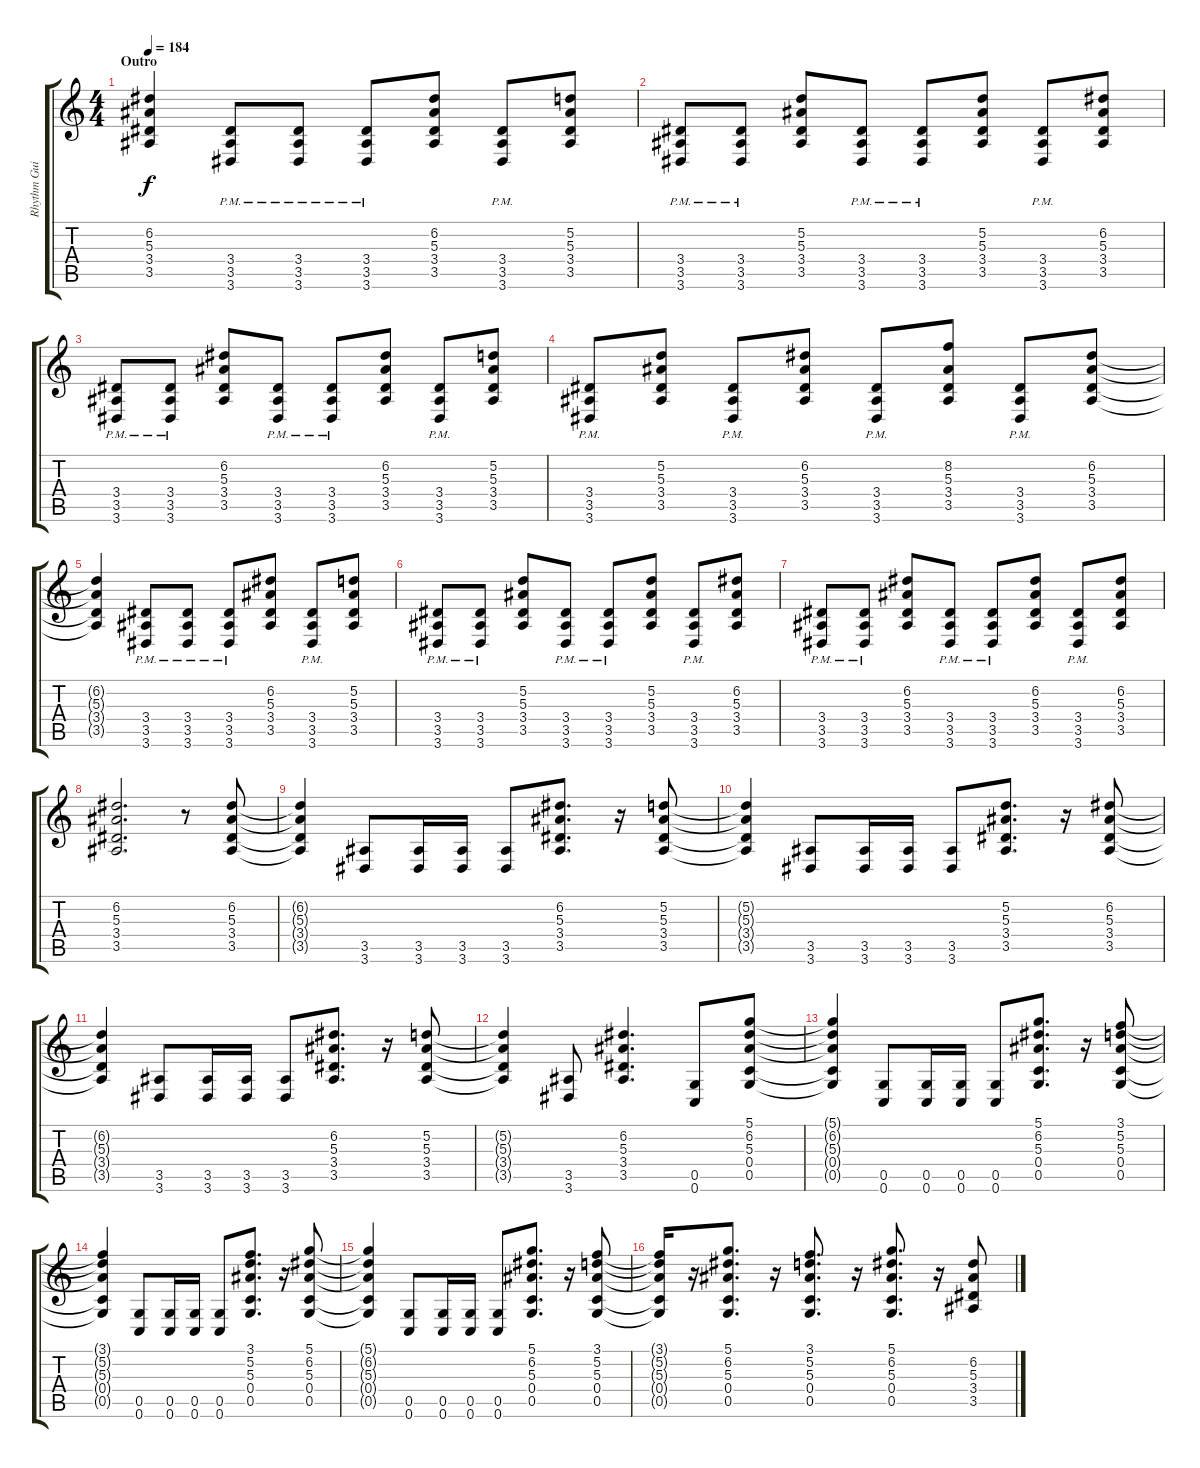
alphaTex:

\track ("Rhythm Guitar" "Rhythm Gui") {instrument electricguitarclean}
\staff {score tabs}
\tuning (D4 A3 F3 C3 G2 C2) {hide}
\ts (4 4)
\section ("" "Outro")
\tempo 184
\clef g2
\ks c
(6.2{t} 5.3{t} 3.4{t} 3.5{t}).4{dy f} (3.4{pm} 3.5{pm} 3.6{pm}).8 (3.4{pm} 3.5{pm} 3.6{pm}).8 (3.4{pm} 3.5{pm} 3.6{pm}).8 (6.2 5.3 3.4 3.5).8 (3.4{pm} 3.5{pm} 3.6{pm}).8 (5.2 5.3 3.4 3.5).8 |
(3.4{pm} 3.5{pm} 3.6{pm}).8 (3.4{pm} 3.5{pm} 3.6{pm}).8 (5.2 5.3 3.4 3.5).8 (3.4{pm} 3.5{pm} 3.6{pm}).8 (3.4{pm} 3.5{pm} 3.6{pm}).8 (5.2 5.3 3.4 3.5).8 (3.4{pm} 3.5{pm} 3.6{pm}).8 (6.2 5.3 3.4 3.5).8 |
(3.4{pm} 3.5{pm} 3.6{pm}).8 (3.4{pm} 3.5{pm} 3.6{pm}).8 (6.2 5.3 3.4 3.5).8 (3.4{pm} 3.5{pm} 3.6{pm}).8 (3.4{pm} 3.5{pm} 3.6{pm}).8 (6.2 5.3 3.4 3.5).8 (3.4{pm} 3.5{pm} 3.6{pm}).8 (5.2 5.3 3.4 3.5).8 |
(3.4{pm} 3.5{pm} 3.6{pm}).8 (5.2 5.3 3.4 3.5).8 (3.4{pm} 3.5{pm} 3.6{pm}).8 (6.2 5.3 3.4 3.5).8 (3.4{pm} 3.5{pm} 3.6{pm}).8 (8.2 5.3 3.4 3.5).8 (3.4{pm} 3.5{pm} 3.6{pm}).8 (6.2 5.3 3.4 3.5).8 |
(6.2{t} 5.3{t} 3.4{t} 3.5{t}).4 (3.4{pm} 3.5{pm} 3.6{pm}).8 (3.4{pm} 3.5{pm} 3.6{pm}).8 (3.4{pm} 3.5{pm} 3.6{pm}).8 (6.2 5.3 3.4 3.5).8 (3.4{pm} 3.5{pm} 3.6{pm}).8 (5.2 5.3 3.4 3.5).8 |
(3.4{pm} 3.5{pm} 3.6{pm}).8 (3.4{pm} 3.5{pm} 3.6{pm}).8 (5.2 5.3 3.4 3.5).8 (3.4{pm} 3.5{pm} 3.6{pm}).8 (3.4{pm} 3.5{pm} 3.6{pm}).8 (5.2 5.3 3.4 3.5).8 (3.4{pm} 3.5{pm} 3.6{pm}).8 (6.2 5.3 3.4 3.5).8 |
(3.4{pm} 3.5{pm} 3.6{pm}).8 (3.4{pm} 3.5{pm} 3.6{pm}).8 (6.2 5.3 3.4 3.5).8 (3.4{pm} 3.5{pm} 3.6{pm}).8 (3.4{pm} 3.5{pm} 3.6{pm}).8 (6.2 5.3 3.4 3.5).8 (3.4{pm} 3.5{pm} 3.6{pm}).8 (6.2 5.3 3.4 3.5).8 |
(6.2 5.3 3.4 3.5).2{d} r.8 (6.2 5.3 3.4 3.5).8 |
(6.2{t} 5.3{t} 3.4{t} 3.5{t}).4 (3.5 3.6).8 (3.5 3.6).16 (3.5 3.6).16 (3.5 3.6).8 (6.2 5.3 3.4 3.5).8{d} r.16 (5.2 5.3 3.4 3.5).8 |
(5.2{t} 5.3{t} 3.4{t} 3.5{t}).4 (3.5 3.6).8 (3.5 3.6).16 (3.5 3.6).16 (3.5 3.6).8 (5.2 5.3 3.4 3.5).8{d} r.16 (6.2 5.3 3.4 3.5).8 |
(6.2{t} 5.3{t} 3.4{t} 3.5{t}).4 (3.5 3.6).8 (3.5 3.6).16 (3.5 3.6).16 (3.5 3.6).8 (6.2 5.3 3.4 3.5).8{d} r.16 (5.2 5.3 3.4 3.5).8 |
(5.2{t} 5.3{t} 3.4{t} 3.5{t}).4 (3.5 3.6).8 (6.2 5.3 3.4 3.5).4{d} (0.5 0.6).8 (5.1 6.2 5.3 0.4 0.5).8 |
(5.1{t} 6.2{t} 5.3{t} 0.4{t} 0.5{t}).4 (0.5 0.6).8 (0.5 0.6).16 (0.5 0.6).16 (0.5 0.6).8 (5.1 6.2 5.3 0.4 0.5).8{d} r.16 (3.1 5.2 5.3 0.4 0.5).8 |
(3.1{t} 5.2{t} 5.3{t} 0.4{t} 0.5{t}).4 (0.5 0.6).8 (0.5 0.6).16 (0.5 0.6).16 (0.5 0.6).8 (3.1 5.2 5.3 0.4 0.5).8{d} r.16 (5.1 6.2 5.3 0.4 0.5).8 |
(5.1{t} 6.2{t} 5.3{t} 0.4{t} 0.5{t}).4 (0.5 0.6).8 (0.5 0.6).16 (0.5 0.6).16 (0.5 0.6).8 (5.1 6.2 5.3 0.4 0.5).8{d} r.16 (3.1 5.2 5.3 0.4 0.5).8 |
(3.1{t} 5.2{t} 5.3{t} 0.4{t} 0.5{t}).16 r.16 (5.1 6.2 5.3 0.4 0.5).8{d} r.16 (3.1 5.2 5.3 0.4 0.5).8{d} r.16 (5.1 6.2 5.3 0.4 0.5).8{d} r.16 (6.2 5.3 3.4 3.5).8
